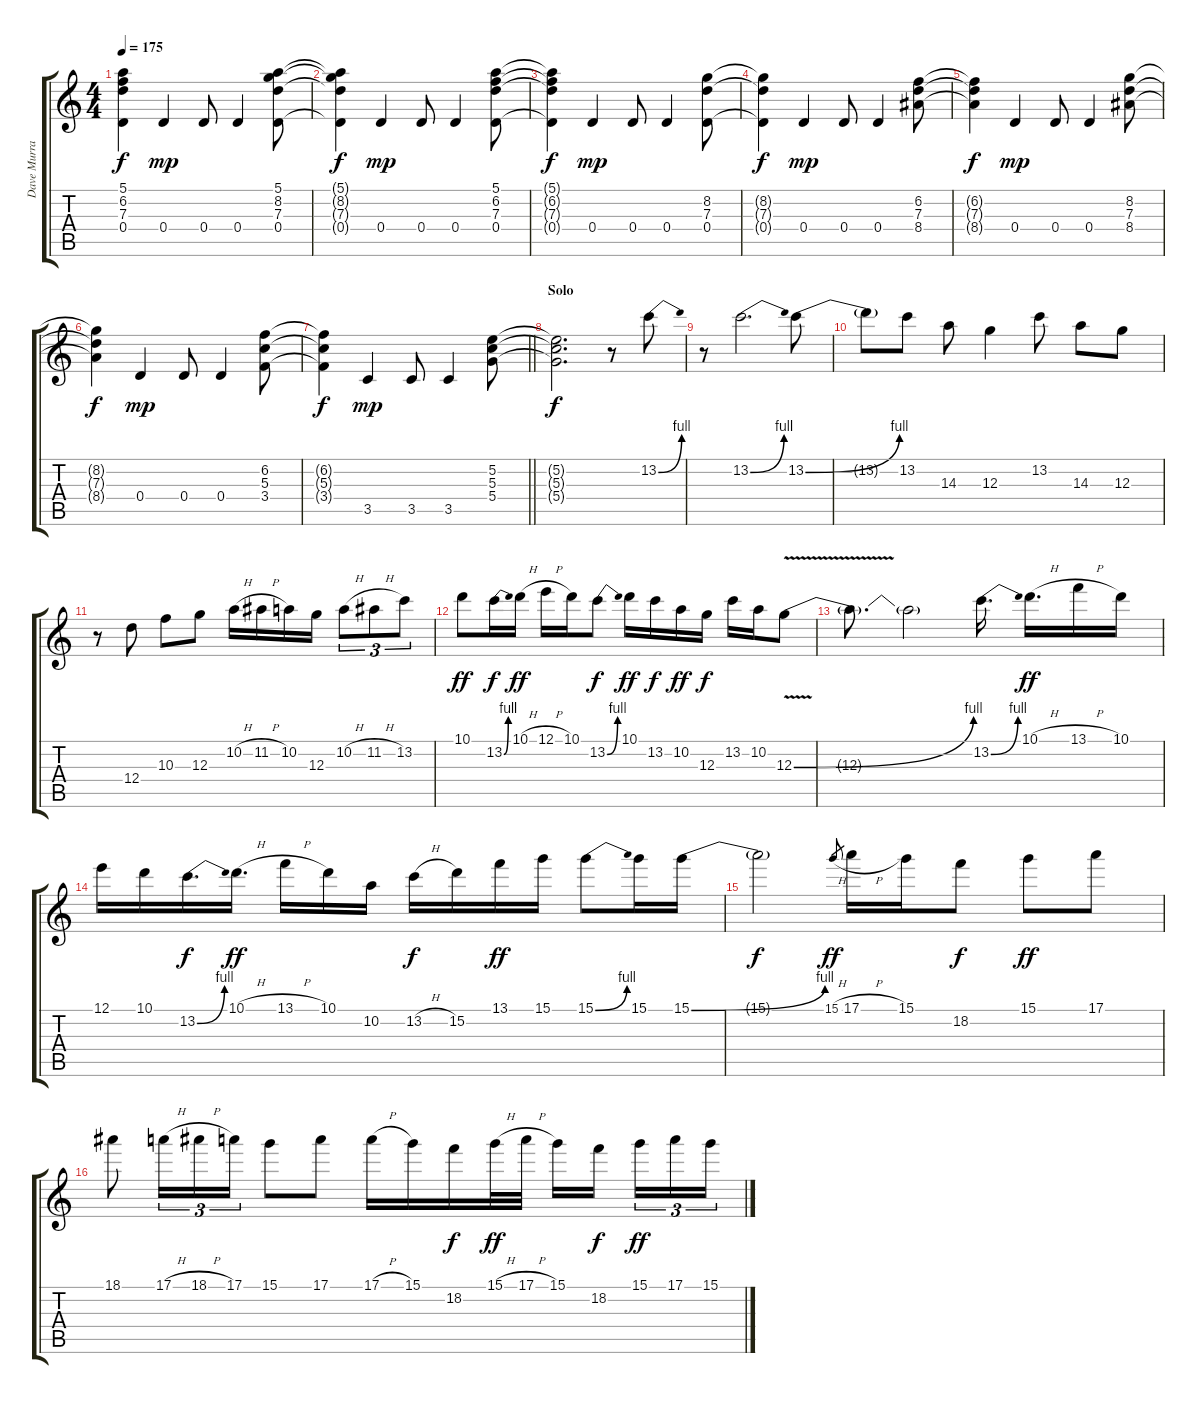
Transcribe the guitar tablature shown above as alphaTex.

\track ("Dave Murray" "Dave Murra") {instrument overdrivenguitar}
\staff {score tabs}
\tuning (E4 B3 G3 D3 A2 E2) {hide}
\ts (4 4)
\tempo 175
\clef g2
\ks c
(5.1{t} 6.2{t} 7.3{t} 0.4{t}).4{dy f} 0.4.4{dy mp} 0.4.8 0.4.4 (5.1 8.2 7.3 0.4).8 |
(5.1{t} 8.2{t} 7.3{t} 0.4{t}).4{dy f} 0.4.4{dy mp} 0.4.8 0.4.4 (5.1 6.2 7.3 0.4).8 |
(5.1{t} 6.2{t} 7.3{t} 0.4{t}).4{dy f} 0.4.4{dy mp} 0.4.8 0.4.4 (8.2 7.3 0.4).8 |
(8.2{t} 7.3{t} 0.4{t}).4{dy f} 0.4.4{dy mp} 0.4.8 0.4.4 (6.2 7.3 8.4).8 |
(6.2{t} 7.3{t} 8.4{t}).4{dy f} 0.4.4{dy mp} 0.4.8 0.4.4 (8.2 7.3 8.4).8 |
(8.2{t} 7.3{t} 8.4{t}).4{dy f} 0.4.4{dy mp} 0.4.8 0.4.4 (6.2 5.3 3.4).8 |
\barLineRight lightlight
(6.2{t} 5.3{t} 3.4{t}).4{dy f} 3.5.4{dy mp} 3.5.8 3.5.4 (5.2 5.3 5.4).8 |
\section ("" "Solo")
(5.2{t} 5.3{t} 5.4{t}).2{d dy f} r.8 13.2{be (bend 0 0 60 4)}.8 |
r.8 13.2{be (bend 0 0 60 4)}.2{d} 13.2{be (bend 0 0 60 4)}.8 |
13.2{t}.8 13.2.8 14.3.8 12.3.4 13.2.8 14.3.8 12.3.8 |
r.8 12.4.8 10.3.8 12.3.8 10.2{h}.16 11.2{h}.16 10.2.16 12.3.16 10.2{h}.8{tu (3 2)} 11.2{h}.8{tu (3 2)} 13.2.8{tu (3 2)} |
10.1.8{dy ff} 13.2{be (bend 0 0 60 4)}.16{dy f} 10.1{h}.16{dy ff} 12.1{h}.16 10.1.16 13.2{be (bend 0 0 60 4)}.8{dy f} 10.1.16{dy ff} 13.2.16{dy f} 10.2.16{dy ff} 12.3.16{dy f} 13.2.16 10.2.16 12.3{be (bend 0 0 60 4) v}.8 |
12.3{t}.8{d} 12.3{t}.2 13.2{be (bend 0 0 60 4)}.16{d} 10.1{h}.16{d dy ff} 13.1{h}.16 10.1.16 |
12.1.16 10.1.16 13.2{be (bend 0 0 60 4)}.16{d dy f} 10.1{h}.16{d dy ff} 13.1{h}.16 10.1.16 10.2.16 13.2{h}.16{dy f} 15.2.16 13.1.16{dy ff} 15.1.16 15.1{be (bend 0 0 60 4)}.8 15.1.16 15.1{be (bend 0 0 60 4)}.16 |
15.1{t}.2{dy f} 15.1{h}.8{gr dy ff} 17.1{h}.16 15.1.16 18.2.8{dy f} 15.1.8{dy ff} 17.1.8 |
18.1.8 17.1{h}.16{tu (3 2)} 18.1{h}.16{tu (3 2)} 17.1.16{tu (3 2)} 15.1.8 17.1.8 17.1{h}.16 15.1.16 18.2.16{dy f} 15.1{h}.32{dy ff} 17.1{h}.32 15.1.16 18.2.16{dy f beam splitsecondary} 15.1.16{tu (3 2) dy ff} 17.1.16{tu (3 2)} 15.1.16{tu (3 2)}
